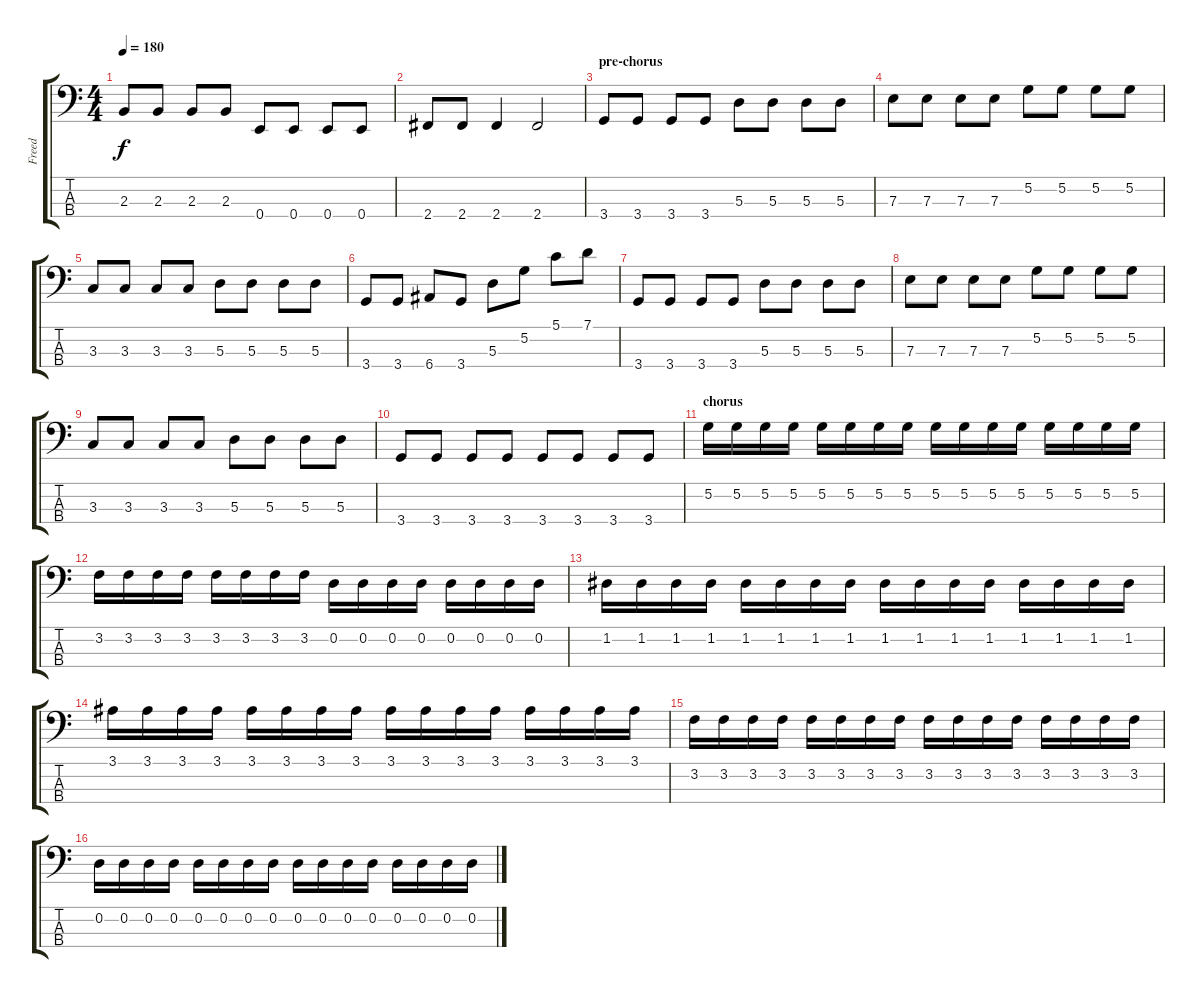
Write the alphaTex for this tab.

\track ("Freed" "Freed") {instrument electricbassfinger}
\staff {score tabs}
\tuning (G2 D2 A1 E1) {hide}
\ts (4 4)
\tempo 180
\clef f4
\ks c
2.3.8{dy f} 2.3.8 2.3.8 2.3.8 0.4.8 0.4.8 0.4.8 0.4.8 |
2.4.8 2.4.8 2.4.4 2.4.2 |
\section ("" "pre-chorus")
3.4.8 3.4.8 3.4.8 3.4.8 5.3.8 5.3.8 5.3.8 5.3.8 |
7.3.8 7.3.8 7.3.8 7.3.8 5.2.8 5.2.8 5.2.8 5.2.8 |
3.3.8 3.3.8 3.3.8 3.3.8 5.3.8 5.3.8 5.3.8 5.3.8 |
3.4.8 3.4.8 6.4.8 3.4.8 5.3.8 5.2.8 5.1.8 7.1.8 |
3.4.8 3.4.8 3.4.8 3.4.8 5.3.8 5.3.8 5.3.8 5.3.8 |
7.3.8 7.3.8 7.3.8 7.3.8 5.2.8 5.2.8 5.2.8 5.2.8 |
3.3.8 3.3.8 3.3.8 3.3.8 5.3.8 5.3.8 5.3.8 5.3.8 |
3.4.8 3.4.8 3.4.8 3.4.8 3.4.8 3.4.8 3.4.8 3.4.8 |
\section ("" "chorus")
5.2.16 5.2.16 5.2.16 5.2.16 5.2.16 5.2.16 5.2.16 5.2.16 5.2.16 5.2.16 5.2.16 5.2.16 5.2.16 5.2.16 5.2.16 5.2.16 |
3.2.16 3.2.16 3.2.16 3.2.16 3.2.16 3.2.16 3.2.16 3.2.16 0.2.16 0.2.16 0.2.16 0.2.16 0.2.16 0.2.16 0.2.16 0.2.16 |
1.2.16 1.2.16 1.2.16 1.2.16 1.2.16 1.2.16 1.2.16 1.2.16 1.2.16 1.2.16 1.2.16 1.2.16 1.2.16 1.2.16 1.2.16 1.2.16 |
3.1.16 3.1.16 3.1.16 3.1.16 3.1.16 3.1.16 3.1.16 3.1.16 3.1.16 3.1.16 3.1.16 3.1.16 3.1.16 3.1.16 3.1.16 3.1.16 |
3.2.16 3.2.16 3.2.16 3.2.16 3.2.16 3.2.16 3.2.16 3.2.16 3.2.16 3.2.16 3.2.16 3.2.16 3.2.16 3.2.16 3.2.16 3.2.16 |
0.2.16 0.2.16 0.2.16 0.2.16 0.2.16 0.2.16 0.2.16 0.2.16 0.2.16 0.2.16 0.2.16 0.2.16 0.2.16 0.2.16 0.2.16 0.2.16
